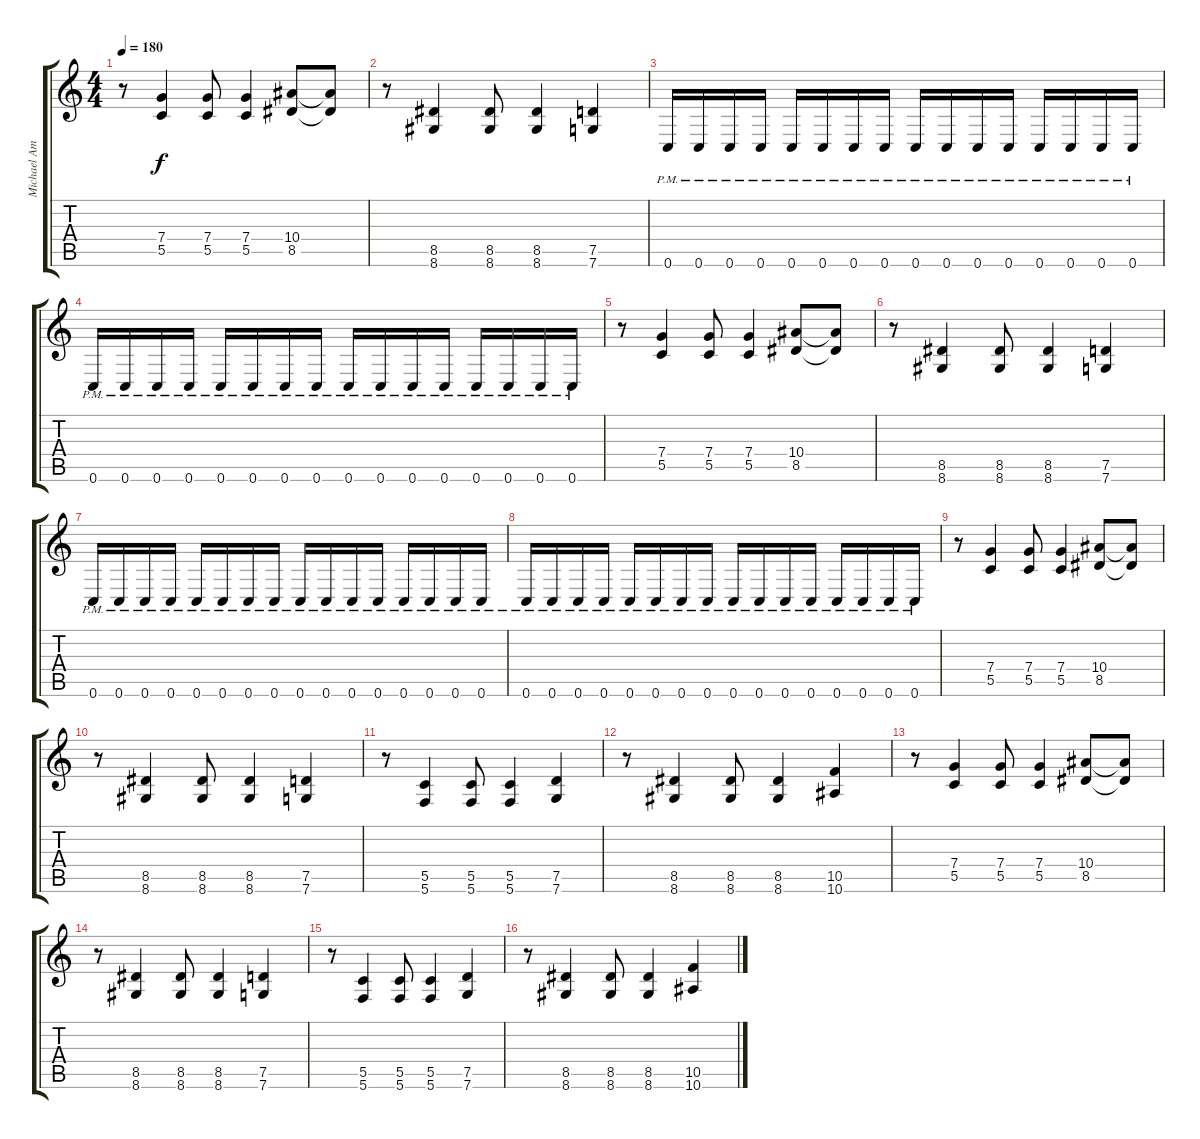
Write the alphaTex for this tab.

\track ("Michael Amott" "Michael Am") {instrument distortionguitar}
\staff {score tabs}
\tuning (D4 A3 F3 C3 G2 C2) {hide}
\ts (4 4)
\tempo 180
\clef g2
\ks c
r.8{dy f} (7.4 5.5).4 (7.4 5.5).8 (7.4 5.5).4 (10.4 8.5).8 (10.4{t} 8.5{t}).8 |
r.8 (8.5 8.6).4 (8.5 8.6).8 (8.5 8.6).4 (7.5 7.6).4 |
0.6{pm}.16 0.6{pm}.16 0.6{pm}.16 0.6{pm}.16 0.6{pm}.16 0.6{pm}.16 0.6{pm}.16 0.6{pm}.16 0.6{pm}.16 0.6{pm}.16 0.6{pm}.16 0.6{pm}.16 0.6{pm}.16 0.6{pm}.16 0.6{pm}.16 0.6{pm}.16 |
0.6{pm}.16 0.6{pm}.16 0.6{pm}.16 0.6{pm}.16 0.6{pm}.16 0.6{pm}.16 0.6{pm}.16 0.6{pm}.16 0.6{pm}.16 0.6{pm}.16 0.6{pm}.16 0.6{pm}.16 0.6{pm}.16 0.6{pm}.16 0.6{pm}.16 0.6{pm}.16 |
r.8 (7.4 5.5).4 (7.4 5.5).8 (7.4 5.5).4 (10.4 8.5).8 (10.4{t} 8.5{t}).8 |
r.8 (8.5 8.6).4 (8.5 8.6).8 (8.5 8.6).4 (7.5 7.6).4 |
0.6{pm}.16 0.6{pm}.16 0.6{pm}.16 0.6{pm}.16 0.6{pm}.16 0.6{pm}.16 0.6{pm}.16 0.6{pm}.16 0.6{pm}.16 0.6{pm}.16 0.6{pm}.16 0.6{pm}.16 0.6{pm}.16 0.6{pm}.16 0.6{pm}.16 0.6{pm}.16 |
0.6{pm}.16 0.6{pm}.16 0.6{pm}.16 0.6{pm}.16 0.6{pm}.16 0.6{pm}.16 0.6{pm}.16 0.6{pm}.16 0.6{pm}.16 0.6{pm}.16 0.6{pm}.16 0.6{pm}.16 0.6{pm}.16 0.6{pm}.16 0.6{pm}.16 0.6{pm}.16 |
r.8 (7.4 5.5).4 (7.4 5.5).8 (7.4 5.5).4 (10.4 8.5).8 (10.4{t} 8.5{t}).8 |
r.8 (8.5 8.6).4 (8.5 8.6).8 (8.5 8.6).4 (7.5 7.6).4 |
r.8 (5.5 5.6).4 (5.5 5.6).8 (5.5 5.6).4 (7.5 7.6).4 |
r.8 (8.5 8.6).4 (8.5 8.6).8 (8.5 8.6).4 (10.5 10.6).4 |
r.8 (7.4 5.5).4 (7.4 5.5).8 (7.4 5.5).4 (10.4 8.5).8 (10.4{t} 8.5{t}).8 |
r.8 (8.5 8.6).4 (8.5 8.6).8 (8.5 8.6).4 (7.5 7.6).4 |
r.8 (5.5 5.6).4 (5.5 5.6).8 (5.5 5.6).4 (7.5 7.6).4 |
r.8 (8.5 8.6).4 (8.5 8.6).8 (8.5 8.6).4 (10.5 10.6).4
